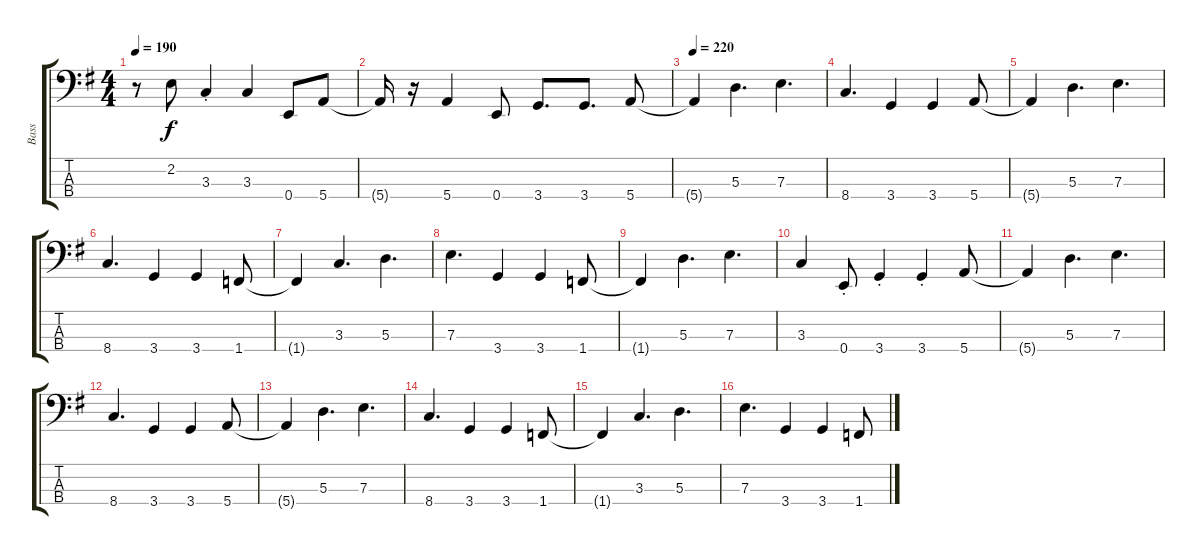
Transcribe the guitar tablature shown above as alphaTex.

\track ("Bass" "Bass") {instrument electricbassfinger}
\staff {score tabs}
\tuning (G2 D2 A1 E1) {hide}
\ts (4 4)
\tempo 190
\clef f4
\ks g
r.8{dy f} 2.2.8 3.3{st}.4 3.3.4 0.4.8 5.4.8 |
5.4{t}.16 r.16 5.4.4 0.4.8 3.4.8{d} 3.4.8{d} 5.4.8 |
\tempo 220
5.4{t}.4 5.3.4{d} 7.3.4{d} |
8.4.4{d} 3.4.4 3.4.4 5.4.8 |
5.4{t}.4 5.3.4{d} 7.3.4{d} |
8.4.4{d} 3.4.4 3.4.4 1.4.8 |
1.4{t}.4 3.3.4{d} 5.3.4{d} |
7.3.4{d} 3.4.4 3.4.4 1.4.8 |
1.4{t}.4 5.3.4{d} 7.3.4{d} |
3.3.4 0.4{st}.8 3.4{st}.4 3.4{st}.4 5.4.8 |
5.4{t}.4 5.3.4{d} 7.3.4{d} |
8.4.4{d} 3.4.4 3.4.4 5.4.8 |
5.4{t}.4 5.3.4{d} 7.3.4{d} |
8.4.4{d} 3.4.4 3.4.4 1.4.8 |
1.4{t}.4 3.3.4{d} 5.3.4{d} |
7.3.4{d} 3.4.4 3.4.4 1.4.8
